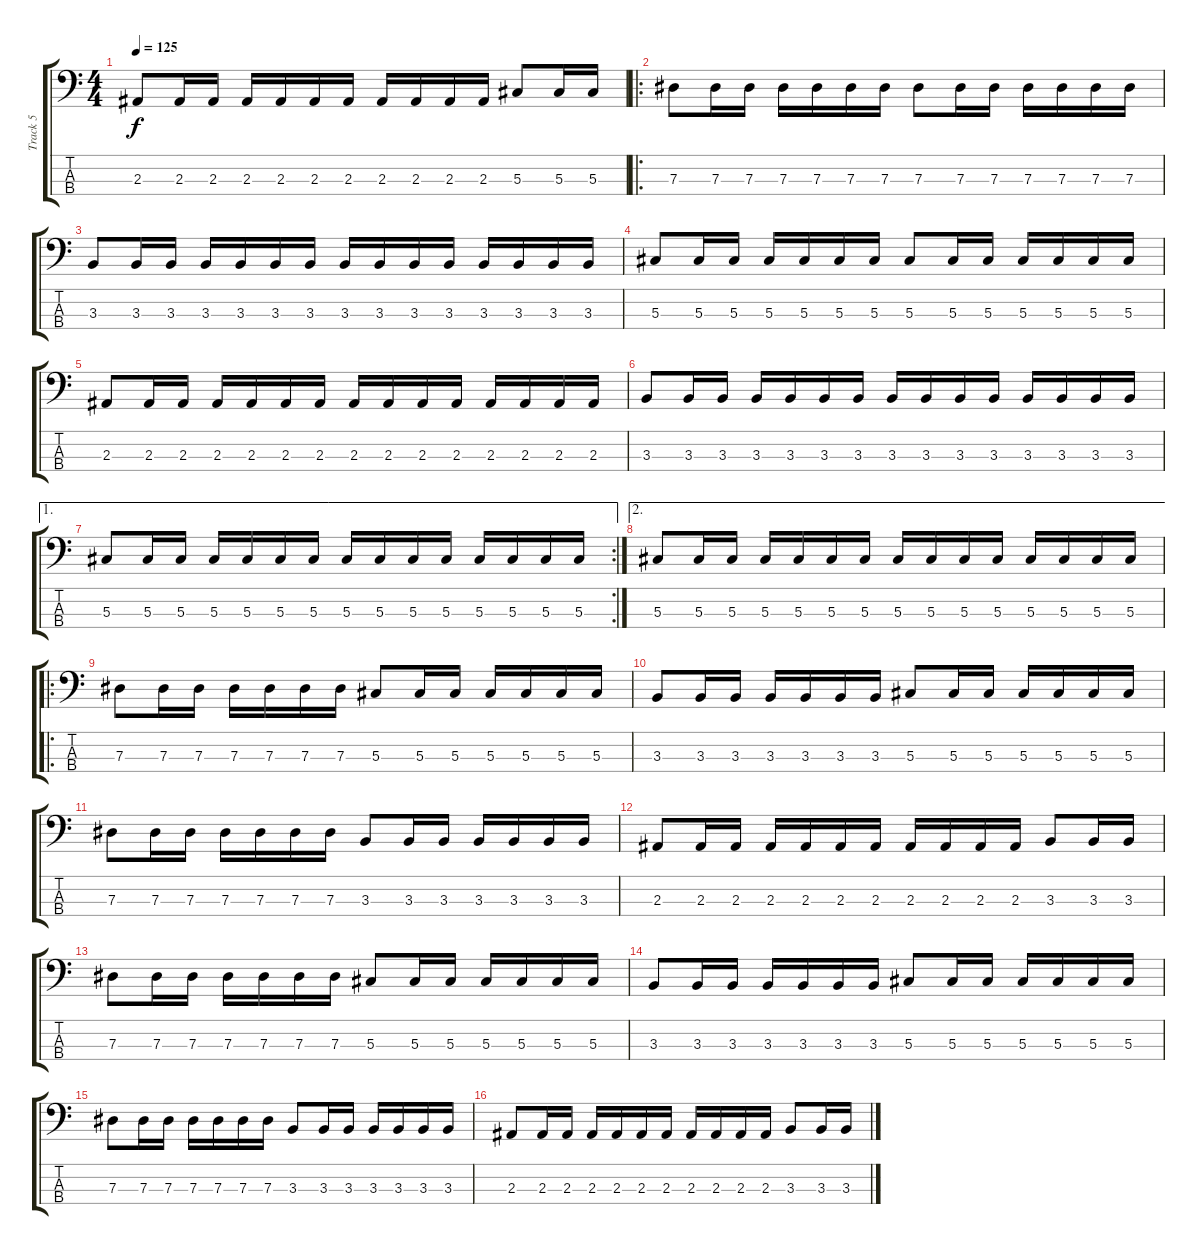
\track ("Track 5" "Track 5") {instrument electricbassfinger}
\staff {score tabs}
\tuning (Gb2 Db2 Ab1 Eb1) {hide}
\ts (4 4)
\tempo 125
\clef f4
\ks c
2.3.8{dy f} 2.3.16 2.3.16 2.3.16 2.3.16 2.3.16 2.3.16 2.3.16 2.3.16 2.3.16 2.3.16 5.3.8 5.3.16 5.3.16 |
\ro
7.3.8 7.3.16 7.3.16 7.3.16 7.3.16 7.3.16 7.3.16 7.3.8 7.3.16 7.3.16 7.3.16 7.3.16 7.3.16 7.3.16 |
3.3.8 3.3.16 3.3.16 3.3.16 3.3.16 3.3.16 3.3.16 3.3.16 3.3.16 3.3.16 3.3.16 3.3.16 3.3.16 3.3.16 3.3.16 |
5.3.8 5.3.16 5.3.16 5.3.16 5.3.16 5.3.16 5.3.16 5.3.8 5.3.16 5.3.16 5.3.16 5.3.16 5.3.16 5.3.16 |
2.3.8 2.3.16 2.3.16 2.3.16 2.3.16 2.3.16 2.3.16 2.3.16 2.3.16 2.3.16 2.3.16 2.3.16 2.3.16 2.3.16 2.3.16 |
3.3.8 3.3.16 3.3.16 3.3.16 3.3.16 3.3.16 3.3.16 3.3.16 3.3.16 3.3.16 3.3.16 3.3.16 3.3.16 3.3.16 3.3.16 |
\ae 1
\rc 2
5.3.8 5.3.16 5.3.16 5.3.16 5.3.16 5.3.16 5.3.16 5.3.16 5.3.16 5.3.16 5.3.16 5.3.16 5.3.16 5.3.16 5.3.16 |
\ae 2
5.3.8 5.3.16 5.3.16 5.3.16 5.3.16 5.3.16 5.3.16 5.3.16 5.3.16 5.3.16 5.3.16 5.3.16 5.3.16 5.3.16 5.3.16 |
\ro
7.3.8 7.3.16 7.3.16 7.3.16 7.3.16 7.3.16 7.3.16 5.3.8 5.3.16 5.3.16 5.3.16 5.3.16 5.3.16 5.3.16 |
3.3.8 3.3.16 3.3.16 3.3.16 3.3.16 3.3.16 3.3.16 5.3.8 5.3.16 5.3.16 5.3.16 5.3.16 5.3.16 5.3.16 |
7.3.8 7.3.16 7.3.16 7.3.16 7.3.16 7.3.16 7.3.16 3.3.8 3.3.16 3.3.16 3.3.16 3.3.16 3.3.16 3.3.16 |
2.3.8 2.3.16 2.3.16 2.3.16 2.3.16 2.3.16 2.3.16 2.3.16 2.3.16 2.3.16 2.3.16 3.3.8 3.3.16 3.3.16 |
7.3.8 7.3.16 7.3.16 7.3.16 7.3.16 7.3.16 7.3.16 5.3.8 5.3.16 5.3.16 5.3.16 5.3.16 5.3.16 5.3.16 |
3.3.8 3.3.16 3.3.16 3.3.16 3.3.16 3.3.16 3.3.16 5.3.8 5.3.16 5.3.16 5.3.16 5.3.16 5.3.16 5.3.16 |
7.3.8 7.3.16 7.3.16 7.3.16 7.3.16 7.3.16 7.3.16 3.3.8 3.3.16 3.3.16 3.3.16 3.3.16 3.3.16 3.3.16 |
2.3.8 2.3.16 2.3.16 2.3.16 2.3.16 2.3.16 2.3.16 2.3.16 2.3.16 2.3.16 2.3.16 3.3.8 3.3.16 3.3.16
